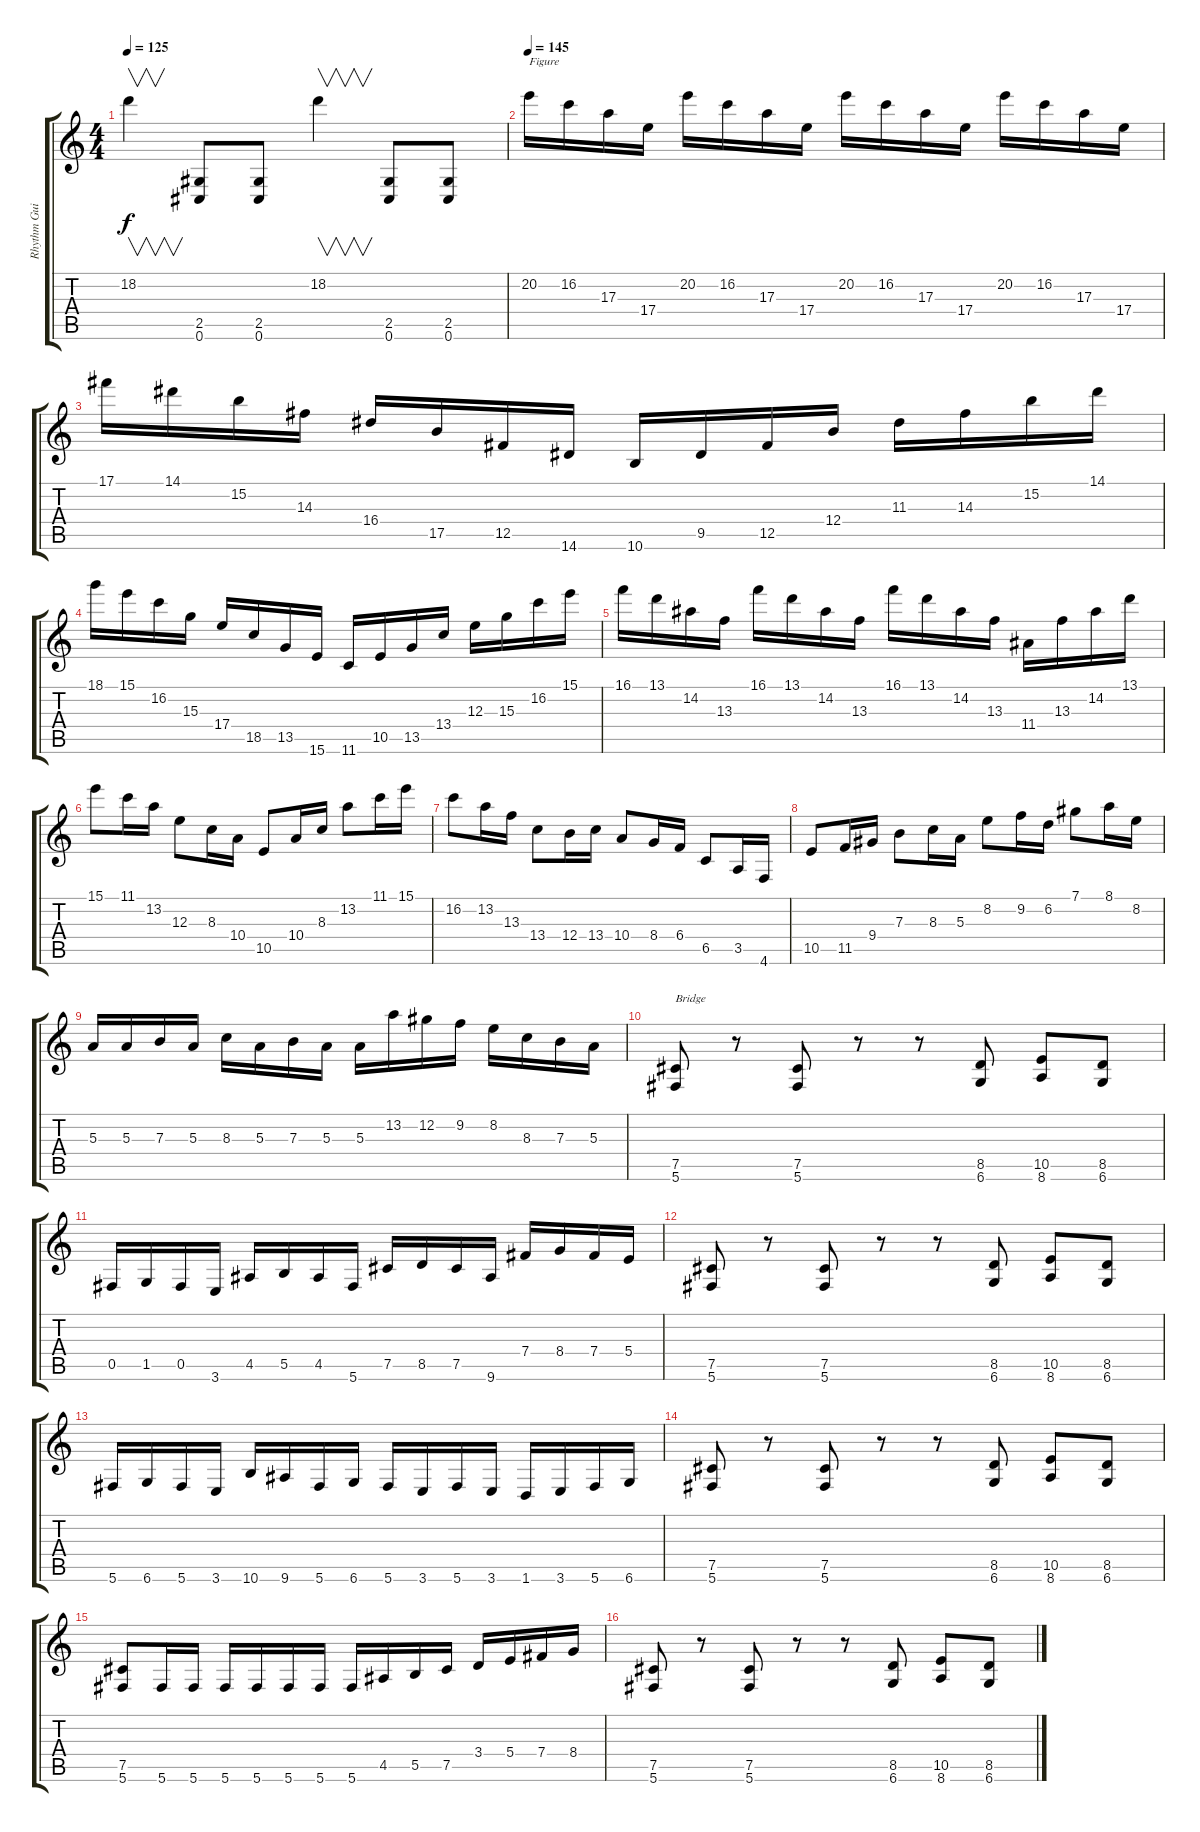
\track ("Rhythm Guitar" "Rhythm Gui") {instrument distortionguitar}
\staff {score tabs}
\tuning (Db4 Ab3 E3 B2 Gb2 Db2) {hide}
\ts (4 4)
\tempo 125
\clef g2
\ks c
18.2.4{v dy f} (2.5 0.6).8 (2.5 0.6).8 18.2.4{v} (2.5 0.6).8 (2.5 0.6).8 |
\tempo 145
20.2.16{txt "Figure"} 16.2.16 17.3.16 17.4.16 20.2.16 16.2.16 17.3.16 17.4.16 20.2.16 16.2.16 17.3.16 17.4.16 20.2.16 16.2.16 17.3.16 17.4.16 |
17.1.16 14.1.16 15.2.16 14.3.16 16.4.16 17.5.16 12.5.16 14.6.16 10.6.16 9.5.16 12.5.16 12.4.16 11.3.16 14.3.16 15.2.16 14.1.16 |
18.1.16 15.1.16 16.2.16 15.3.16 17.4.16 18.5.16 13.5.16 15.6.16 11.6.16 10.5.16 13.5.16 13.4.16 12.3.16 15.3.16 16.2.16 15.1.16 |
16.1.16 13.1.16 14.2.16 13.3.16 16.1.16 13.1.16 14.2.16 13.3.16 16.1.16 13.1.16 14.2.16 13.3.16 11.4.16 13.3.16 14.2.16 13.1.16 |
15.1.8 11.1.16 13.2.16 12.3.8 8.3.16 10.4.16 10.5.8 10.4.16 8.3.16 13.2.8 11.1.16 15.1.16 |
16.2.8 13.2.16 13.3.16 13.4.8 12.4.16 13.4.16 10.4.8 8.4.16 6.4.16 6.5.8 3.5.16 4.6.16 |
10.5.8 11.5.16 9.4.16 7.3.8 8.3.16 5.3.16 8.2.8 9.2.16 6.2.16 7.1.8 8.1.16 8.2.16 |
5.3.16 5.3.16 7.3.16 5.3.16 8.3.16 5.3.16 7.3.16 5.3.16 5.3.16 13.2.16 12.2.16 9.2.16 8.2.16 8.3.16 7.3.16 5.3.16 |
(7.5 5.6).8{txt "Bridge"} r.8 (7.5 5.6).8 r.8 r.8 (8.5 6.6).8 (10.5 8.6).8 (8.5 6.6).8 |
0.5.16 1.5.16 0.5.16 3.6.16 4.5.16 5.5.16 4.5.16 5.6.16 7.5.16 8.5.16 7.5.16 9.6.16 7.4.16 8.4.16 7.4.16 5.4.16 |
(7.5 5.6).8 r.8 (7.5 5.6).8 r.8 r.8 (8.5 6.6).8 (10.5 8.6).8 (8.5 6.6).8 |
5.6.16 6.6.16 5.6.16 3.6.16 10.6.16 9.6.16 5.6.16 6.6.16 5.6.16 3.6.16 5.6.16 3.6.16 1.6.16 3.6.16 5.6.16 6.6.16 |
(7.5 5.6).8 r.8 (7.5 5.6).8 r.8 r.8 (8.5 6.6).8 (10.5 8.6).8 (8.5 6.6).8 |
(7.5 5.6).8 5.6.16 5.6.16 5.6.16 5.6.16 5.6.16 5.6.16 5.6.16 4.5.16 5.5.16 7.5.16 3.4.16 5.4.16 7.4.16 8.4.16 |
(7.5 5.6).8 r.8 (7.5 5.6).8 r.8 r.8 (8.5 6.6).8 (10.5 8.6).8 (8.5 6.6).8
